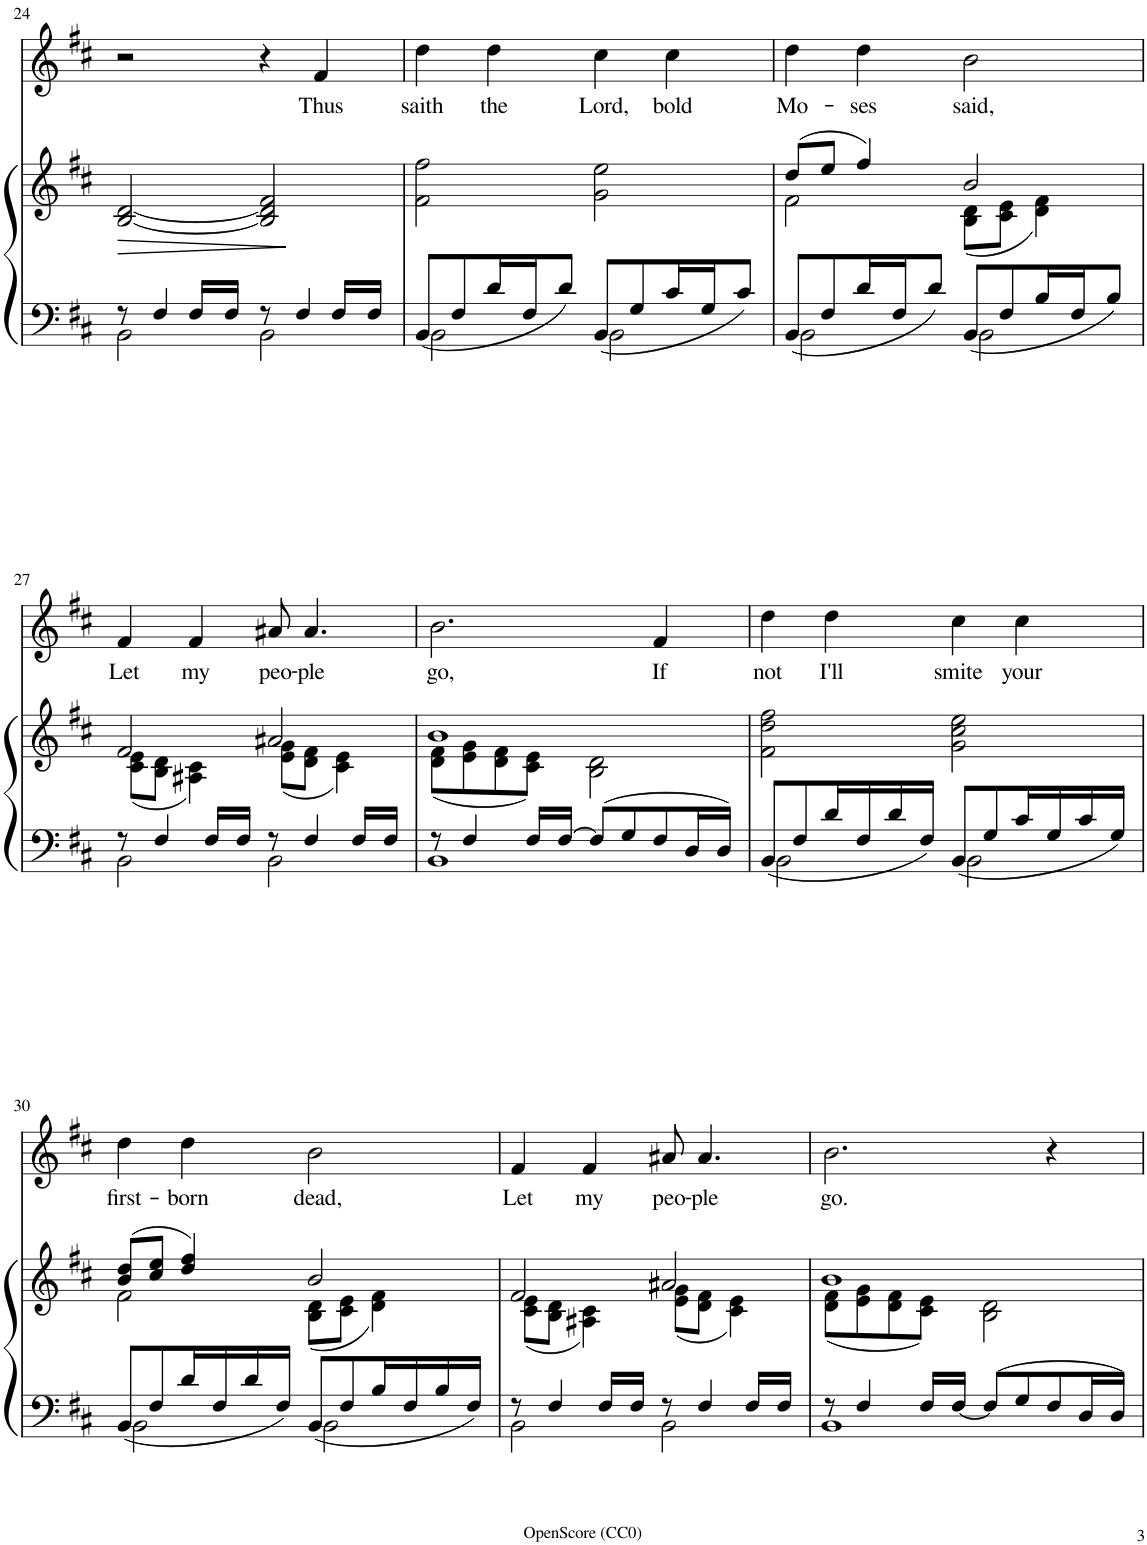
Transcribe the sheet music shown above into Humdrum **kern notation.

**kern	**kern	**kern	**text
*part2	*part2	*part1	*part1
*staff3	*staff2	*staff1	*staff1
*I"Piano	*	*I"Voice	*
*I'Pno	*	*	*
!!LO:PB:g=z
*clefF4	*clefG2	*clefG2	*
*k[f#c#]	*k[f#c#]	*k[f#c#]	*
*M4/4	*M4/4	*M4/4	*
=24	=24	=24	=24
*^	*	*	*
8r	2BB\	[2B/ [<2d/	2r	.
4F#/	.	.	.	.
16F#/LL	.	.	.	.
16F#/JJ	.	.	.	.
8r	2BB\	2B/] 2d/] 2f#/	4r	.
4F#/	.	.	.	.
!	!	!	!	!LO:LY:b
.	.	.	4f#/	Thus
16F#/LL	.	.	.	.
16F#/JJ	.	.	.	.
=25	=25	=25	=25	=25
!	!	!	!	!LO:LY:b
8BB/L	2BB\	2f#\ 2ff#\	4dd\	saith
8F#/	.	.	.	.
!	!	!	!	!LO:LY:b
16d/L	.	.	4dd\	the
16F#/J	.	.	.	.
8d/J	.	.	.	.
!	!	!	!	!LO:LY:b
8BB/L	2BB\	2g\ 2ee\	4cc#\	Lord,
8G/	.	.	.	.
!	!	!	!	!LO:LY:b
16c#/L	.	.	4cc#\	bold
16G/J	.	.	.	.
8c#/J	.	.	.	.
=26	=26	=26	=26	=26
*	*	*^	*	*
!	!	!	!	!	!LO:LY:b
8BB/L	2BB\	(8dd/L	2f#\	4dd\	Mo-
8F#/	.	8ee/J	.	.	.
!	!	!	!	!	!LO:LY:b
16d/L	.	4ff#/)	.	4dd\	-ses
16F#/J	.	.	.	.	.
8d/J	.	.	.	.	.
!	!	!	!	!	!LO:LY:b
8BB/L	2BB\	2b/	(8B\ 8d\L	2b\	said,
8F#/	.	.	8c#\ 8e\J	.	.
16B/L	.	.	4d\ 4f#\)	.	.
16F#/J	.	.	.	.	.
8B/J	.	.	.	.	.
!!LO:LB:g=z
=27	=27	=27	=27	=27	=27
!	!	!	!	!	!LO:LY:b
8r	2BB\	2f#/	(8c#\ 8e\L	4f#/	Let
4F#/	.	.	8B\ 8d\J	.	.
!	!	!	!	!	!LO:LY:b
.	.	.	4A#X\ 4c#\)	4f#/	my
16F#/LL	.	.	.	.	.
16F#/JJ	.	.	.	.	.
!	!	!	!	!	!LO:LY:b
8r	2BB\	2a#X/	(8e\ 8g\L	8a#X/	peo-
!	!	!	!	!	!LO:LY:b
4F#/	.	.	8d\ 8f#\J	4.a#/	-ple
.	.	.	4c#\ 4e\)	.	.
16F#/LL	.	.	.	.	.
16F#/JJ	.	.	.	.	.
=28	=28	=28	=28	=28	=28
!	!	!	!	!	!LO:LY:b
8r	1BB	1b	(8d\ 8f#\L	2.b\	go,
4F#/	.	.	8e\ 8g\	.	.
.	.	.	8d\ 8f#\	.	.
16F#/LL	.	.	8c#\ 8e\J)	.	.
[16F#/JJ	.	.	.	.	.
8F#/L]	.	.	2B\ 2d\	.	.
8G/	.	.	.	.	.
!	!	!	!	!	!LO:LY:b
8F#/	.	.	.	4f#/	If
16D/L	.	.	.	.	.
16D/JJ	.	.	.	.	.
*	*	*v	*v	*	*
=29	=29	=29	=29	=29
!	!	!	!	!LO:LY:b
8BB/L	2BB\	2f#\ 2dd\ 2ff#\	4dd\	not
8F#/	.	.	.	.
!	!	!	!	!LO:LY:b
16d/L	.	.	4dd\	I'll
16F#/	.	.	.	.
16d/	.	.	.	.
16F#/JJ	.	.	.	.
!	!	!	!	!LO:LY:b
8BB/L	2BB\	2g\ 2cc#\ 2ee\	4cc#\	smite
8G/	.	.	.	.
!	!	!	!	!LO:LY:b
16c#/L	.	.	4cc#\	your
16G/	.	.	.	.
16c#/	.	.	.	.
16G/JJ	.	.	.	.
!!LO:LB:g=z
=30	=30	=30	=30	=30
*	*	*^	*	*
!	!	!	!	!	!LO:LY:b
8BB/L	2BB\	(8b/ 8dd/L	2f#\	4dd\	first-
8F#/	.	8cc#/ 8ee/J	.	.	.
!	!	!	!	!	!LO:LY:b
16d/L	.	4dd/ 4ff#/)	.	4dd\	-born
16F#/	.	.	.	.	.
16d/	.	.	.	.	.
16F#/JJ	.	.	.	.	.
!	!	!	!	!	!LO:LY:b
8BB/L	2BB\	2b/	(8B\ 8d\L	2b\	dead,
8F#/	.	.	8c#\ 8e\J	.	.
16B/L	.	.	4d\ 4f#\)	.	.
16F#/	.	.	.	.	.
16B/	.	.	.	.	.
16F#/JJ	.	.	.	.	.
=31	=31	=31	=31	=31	=31
!	!	!	!	!	!LO:LY:b
8r	2BB\	2f#/	(8c#\ 8e\L	4f#/	Let
4F#/	.	.	8B\ 8d\J	.	.
!	!	!	!	!	!LO:LY:b
.	.	.	4A#X\ 4c#\)	4f#/	my
16F#/LL	.	.	.	.	.
16F#/JJ	.	.	.	.	.
!	!	!	!	!	!LO:LY:b
8r	2BB\	2a#X/	(8e\ 8g\L	8a#X/	peo-
!	!	!	!	!	!LO:LY:b
4F#/	.	.	8d\ 8f#\J	4.a#/	-ple
.	.	.	4c#\ 4e\)	.	.
16F#/LL	.	.	.	.	.
16F#/JJ	.	.	.	.	.
=32	=32	=32	=32	=32	=32
!	!	!	!	!	!LO:LY:b
8r	1BB	1b	(8d\ 8f#\L	2.b\	go.
4F#/	.	.	8e\ 8g\	.	.
.	.	.	8d\ 8f#\	.	.
16F#/LL	.	.	8c#\ 8e\J)	.	.
[<16F#/JJ	.	.	.	.	.
8F#/L]	.	.	2B\ 2d\	.	.
8G/	.	.	.	.	.
8F#/	.	.	.	4r	.
16D/L	.	.	.	.	.
16D/JJ	.	.	.	.	.
*v	*v	*	*	*	*
*	*v	*v	*	*
=	=	=	=
*-	*-	*-	*-
